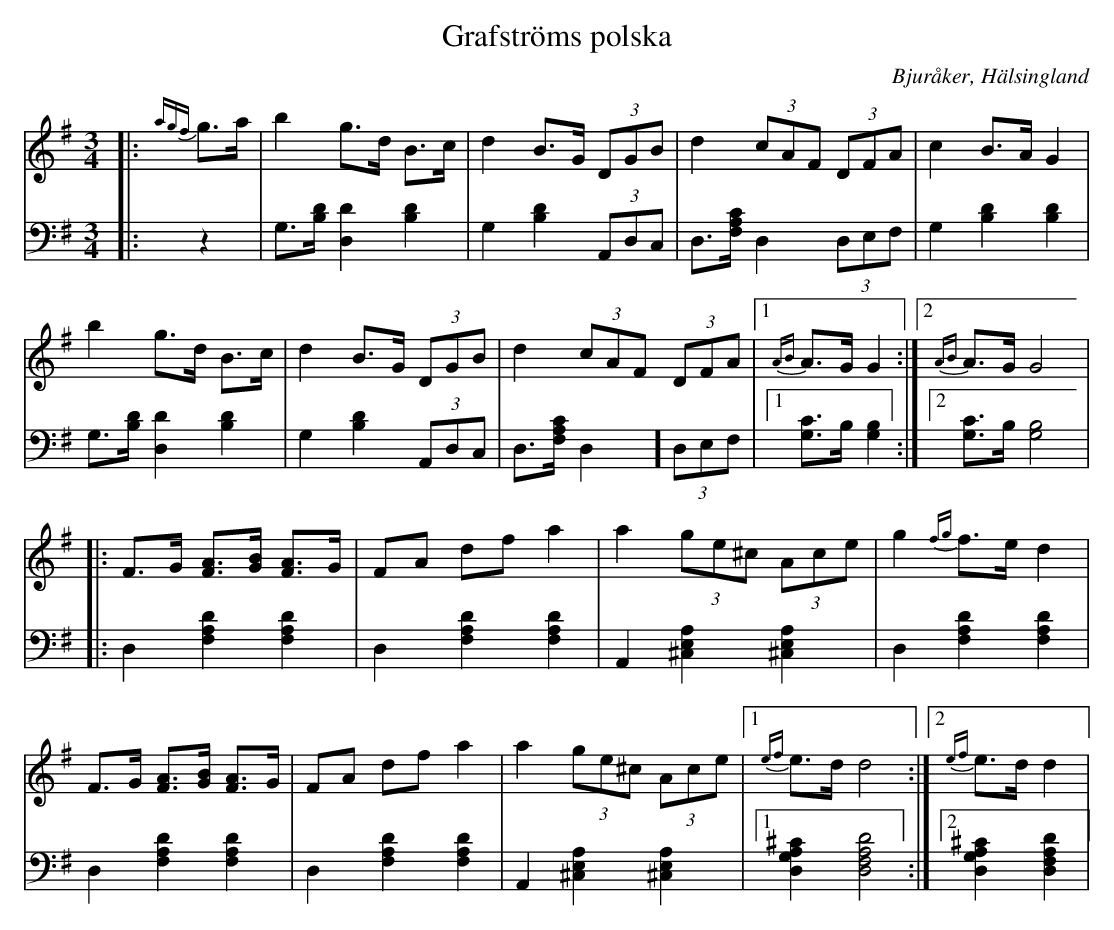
X:1
T: Grafströms polska
O: Bjuråker, Hälsingland
M: 3/4
L: 1/8
K: G
V:1
V:2
V: 1
|:{agf}g>a|b2 g>d B>c|d2 B>G (3DGB|d2 (3cAF (3DFA|c2 B>A G2|
b2 g>d B>c|d2 B>G (3DGB|d2 (3cAF (3DFA|1 {AB}A>G G2:|2 {AB}A>G G4|
|:F>G [FA]>[GB] [FA]>G |FA df a2 |a2 (3ge^c (3Ace |g2 {fg}f>e d2 |
F>G [FA]>[GB] [FA]>G |FA df a2 |a2 (3ge^c (3Ace |1 {ef}e>d d4:|2 {ef}e>d d2|
V:2 clef=bass
|:z2 | G,>[B,D] [D,2D2] [B,2D2]| G,2 [B,2D2] (3A,,D,C,|D,>[F,A,C] D,2 (3D,E,F,| G,2 [B,2D2] [B,2D2]|
G,>[B,D] [D,2D2] [B,2D2]| G,2 [B,2D2] (3A,,D,C,|D,>[F,A,C] D,2] (3D,E,F,|1 [G,C]>B, [G,2B,2]:|2 [G,C]>B, [G,4B,4]|
|:D,2 [F,2A,2D2] [F,2A,2D2]|D,2 [F,2A,2D2] [F,2A,2D2]| A,,2 [^C,2E,2A,2] [^C,2E,2A,2]|D,2 [F,2A,2D2] [F,2A,2D2] |
D,2 [F,2A,2D2] [F,2A,2D2] | D,2 [F,2A,2D2] [F,2A,2D2] | A,,2 [^C,2E,2A,2] [^C,2E,2A,2]|1 [D,2G,2A,2^C2] [D,4F,4A,4D4]:|2 [D,2G,2A,2^C2] [D,2F,2A,2D2]|
